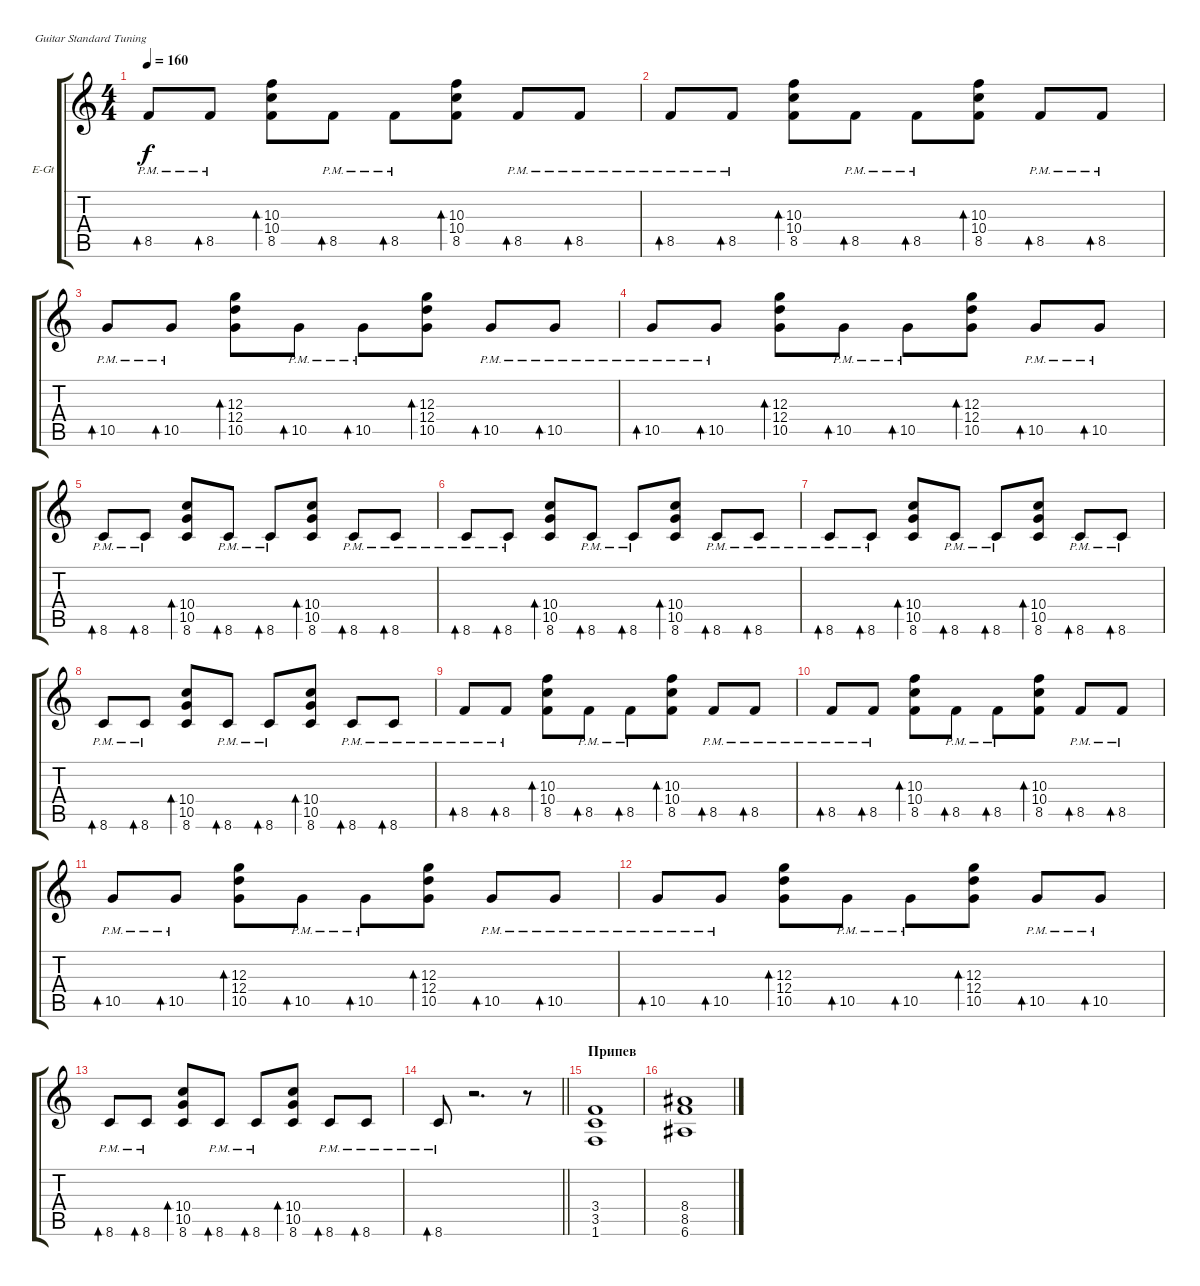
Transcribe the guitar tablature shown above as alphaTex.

\bracketExtendMode groupsimilarinstruments
\firstSystemTrackNameOrientation horizontal
\otherSystemsTrackNameOrientation horizontal
\track ("Гитара IV" "E-Gt") {instrument overdrivenguitar}
\staff {score tabs}
\tuning (E4 B3 G3 D3 A2 E2)
\ts (4 4)
\tempo 160
\clef g2
\ks c
8.5{pm}.8{bd 60 dy f} 8.5{pm}.8{bd 60} (10.3 10.4 8.5).8{bd 60} 8.5{pm}.8{bd 60} 8.5{pm}.8{bd 60} (10.3 10.4 8.5).8{bd 60} 8.5{pm}.8{bd 60} 8.5{pm}.8{bd 60} |
8.5{pm}.8{bd 60} 8.5{pm}.8{bd 60} (10.3 10.4 8.5).8{bd 60} 8.5{pm}.8{bd 60} 8.5{pm}.8{bd 60} (10.3 10.4 8.5).8{bd 60} 8.5{pm}.8{bd 60} 8.5{pm}.8{bd 60} |
10.5{pm}.8{bd 60} 10.5{pm}.8{bd 60} (12.3 12.4 10.5).8{bd 60} 10.5{pm}.8{bd 60} 10.5{pm}.8{bd 60} (12.3 12.4 10.5).8{bd 60} 10.5{pm}.8{bd 60} 10.5{pm}.8{bd 60} |
10.5{pm}.8{bd 60} 10.5{pm}.8{bd 60} (12.3 12.4 10.5).8{bd 60} 10.5{pm}.8{bd 60} 10.5{pm}.8{bd 60} (12.3 12.4 10.5).8{bd 60} 10.5{pm}.8{bd 60} 10.5{pm}.8{bd 60} |
8.6{pm}.8{bd 60} 8.6{pm}.8{bd 60} (10.4 10.5 8.6).8{bd 60} 8.6{pm}.8{bd 60} 8.6{pm}.8{bd 60} (10.4 10.5 8.6).8{bd 60} 8.6{pm}.8{bd 60} 8.6{pm}.8{bd 60} |
8.6{pm}.8{bd 60} 8.6{pm}.8{bd 60} (10.4 10.5 8.6).8{bd 60} 8.6{pm}.8{bd 60} 8.6{pm}.8{bd 60} (10.4 10.5 8.6).8{bd 60} 8.6{pm}.8{bd 60} 8.6{pm}.8{bd 60} |
8.6{pm}.8{bd 60} 8.6{pm}.8{bd 60} (10.4 10.5 8.6).8{bd 60} 8.6{pm}.8{bd 60} 8.6{pm}.8{bd 60} (10.4 10.5 8.6).8{bd 60} 8.6{pm}.8{bd 60} 8.6{pm}.8{bd 60} |
8.6{pm}.8{bd 60} 8.6{pm}.8{bd 60} (10.4 10.5 8.6).8{bd 60} 8.6{pm}.8{bd 60} 8.6{pm}.8{bd 60} (10.4 10.5 8.6).8{bd 60} 8.6{pm}.8{bd 60} 8.6{pm}.8{bd 60} |
8.5{pm}.8{bd 60} 8.5{pm}.8{bd 60} (10.3 10.4 8.5).8{bd 60} 8.5{pm}.8{bd 60} 8.5{pm}.8{bd 60} (10.3 10.4 8.5).8{bd 60} 8.5{pm}.8{bd 60} 8.5{pm}.8{bd 60} |
8.5{pm}.8{bd 60} 8.5{pm}.8{bd 60} (10.3 10.4 8.5).8{bd 60} 8.5{pm}.8{bd 60} 8.5{pm}.8{bd 60} (10.3 10.4 8.5).8{bd 60} 8.5{pm}.8{bd 60} 8.5{pm}.8{bd 60} |
10.5{pm}.8{bd 60} 10.5{pm}.8{bd 60} (12.3 12.4 10.5).8{bd 60} 10.5{pm}.8{bd 60} 10.5{pm}.8{bd 60} (12.3 12.4 10.5).8{bd 60} 10.5{pm}.8{bd 60} 10.5{pm}.8{bd 60} |
10.5{pm}.8{bd 60} 10.5{pm}.8{bd 60} (12.3 12.4 10.5).8{bd 60} 10.5{pm}.8{bd 60} 10.5{pm}.8{bd 60} (12.3 12.4 10.5).8{bd 60} 10.5{pm}.8{bd 60} 10.5{pm}.8{bd 60} |
8.6{pm}.8{bd 60} 8.6{pm}.8{bd 60} (10.4 10.5 8.6).8{bd 60} 8.6{pm}.8{bd 60} 8.6{pm}.8{bd 60} (10.4 10.5 8.6).8{bd 60} 8.6{pm}.8{bd 60} 8.6{pm}.8{bd 60} |
\barLineRight lightlight
8.6{pm}.8{bd 60} r.2{d} r.8 |
\section ("" "Припев")
(3.4 3.5 1.6).1 |
(8.4 8.5 6.6).1
